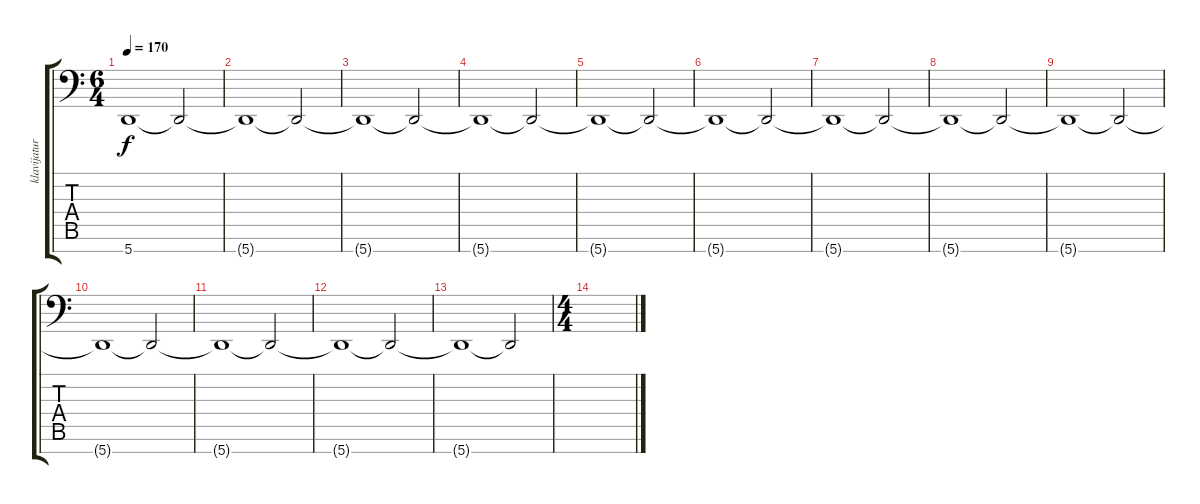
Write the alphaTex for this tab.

\track ("klavijatura 2" "klavijatur") {instrument stringensemble1}
\staff {score tabs}
\tuning (E4 B3 G3 D3 A2 E2 A1) {hide}
\ts (6 4)
\tempo 170
\clef f4
\ks c
5.7.1{dy f instrument stringensemble1} 5.7{t}.2 |
5.7{t}.1 5.7{t}.2 |
5.7{t}.1 5.7{t}.2 |
5.7{t}.1 5.7{t}.2 |
5.7{t}.1 5.7{t}.2 |
5.7{t}.1 5.7{t}.2 |
5.7{t}.1 5.7{t}.2 |
5.7{t}.1 5.7{t}.2 |
5.7{t}.1 5.7{t}.2 |
5.7{t}.1 5.7{t}.2 |
5.7{t}.1 5.7{t}.2 |
5.7{t}.1 5.7{t}.2 |
5.7{t}.1 5.7{t}.2 |
\ts (4 4)
